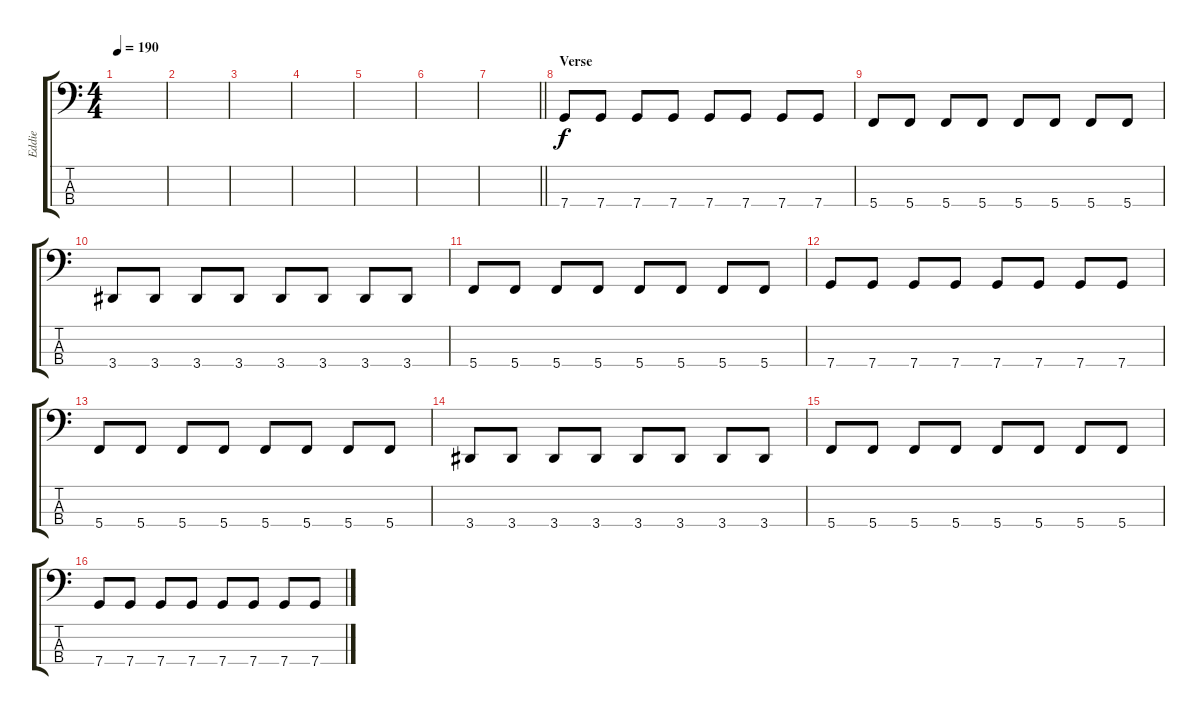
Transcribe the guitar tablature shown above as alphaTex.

\track ("Eddie" "Eddie") {instrument electricbasspick}
\staff {score tabs}
\tuning (F2 C2 G1 C1) {hide}
\ts (4 4)
\tempo 190
\clef f4
\ks c
|
|
|
|
|
|
\barLineRight lightlight
|
\section ("" "Verse")
7.4.8 7.4.8 7.4.8 7.4.8 7.4.8 7.4.8 7.4.8 7.4.8 |
5.4.8 5.4.8 5.4.8 5.4.8 5.4.8 5.4.8 5.4.8 5.4.8 |
3.4.8 3.4.8 3.4.8 3.4.8 3.4.8 3.4.8 3.4.8 3.4.8 |
5.4.8 5.4.8 5.4.8 5.4.8 5.4.8 5.4.8 5.4.8 5.4.8 |
7.4.8 7.4.8 7.4.8 7.4.8 7.4.8 7.4.8 7.4.8 7.4.8 |
5.4.8 5.4.8 5.4.8 5.4.8 5.4.8 5.4.8 5.4.8 5.4.8 |
3.4.8 3.4.8 3.4.8 3.4.8 3.4.8 3.4.8 3.4.8 3.4.8 |
5.4.8 5.4.8 5.4.8 5.4.8 5.4.8 5.4.8 5.4.8 5.4.8 |
7.4.8 7.4.8 7.4.8 7.4.8 7.4.8 7.4.8 7.4.8 7.4.8
